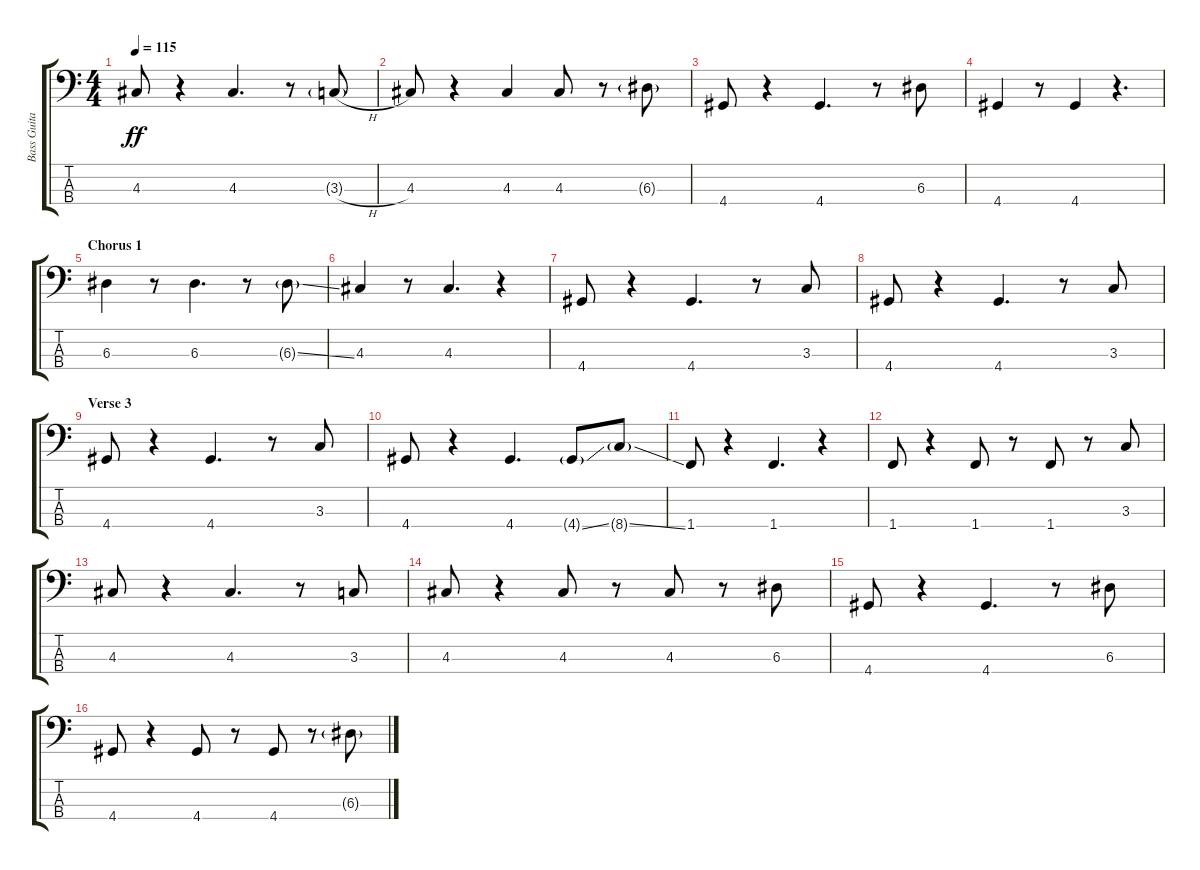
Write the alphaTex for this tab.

\track ("Bass Guitar" "Bass Guita") {instrument electricbasspick}
\staff {score tabs}
\tuning (G2 D2 A1 E1) {hide}
\ts (4 4)
\tempo 115
\clef f4
\ks c
4.3.8{dy ff} r.4 4.3.4{d} r.8 3.3{h g}.8 |
4.3.8 r.4 4.3.4 4.3.8 r.8 6.3{g}.8 |
4.4.8 r.4 4.4.4{d} r.8 6.3.8 |
4.4.4 r.8 4.4.4 r.4{d} |
\section ("" "Chorus 1")
6.3.4 r.8 6.3.4{d} r.8 6.3{ss g}.8 |
4.3.4 r.8 4.3.4{d} r.4 |
4.4.8 r.4 4.4.4{d} r.8 3.3.8 |
4.4.8 r.4 4.4.4{d} r.8 3.3.8 |
\section ("" "Verse 3")
4.4.8 r.4 4.4.4{d} r.8 3.3.8 |
4.4.8 r.4 4.4.4{d} 4.4{ss g}.8 8.4{ss g}.8 |
1.4.8 r.4 1.4.4{d} r.4 |
1.4.8 r.4 1.4.8 r.8 1.4.8 r.8 3.3.8 |
4.3.8 r.4 4.3.4{d} r.8 3.3.8 |
4.3.8 r.4 4.3.8 r.8 4.3.8 r.8 6.3.8 |
4.4.8 r.4 4.4.4{d} r.8 6.3.8 |
4.4.8 r.4 4.4.8 r.8 4.4.8 r.8 6.3{g}.8
